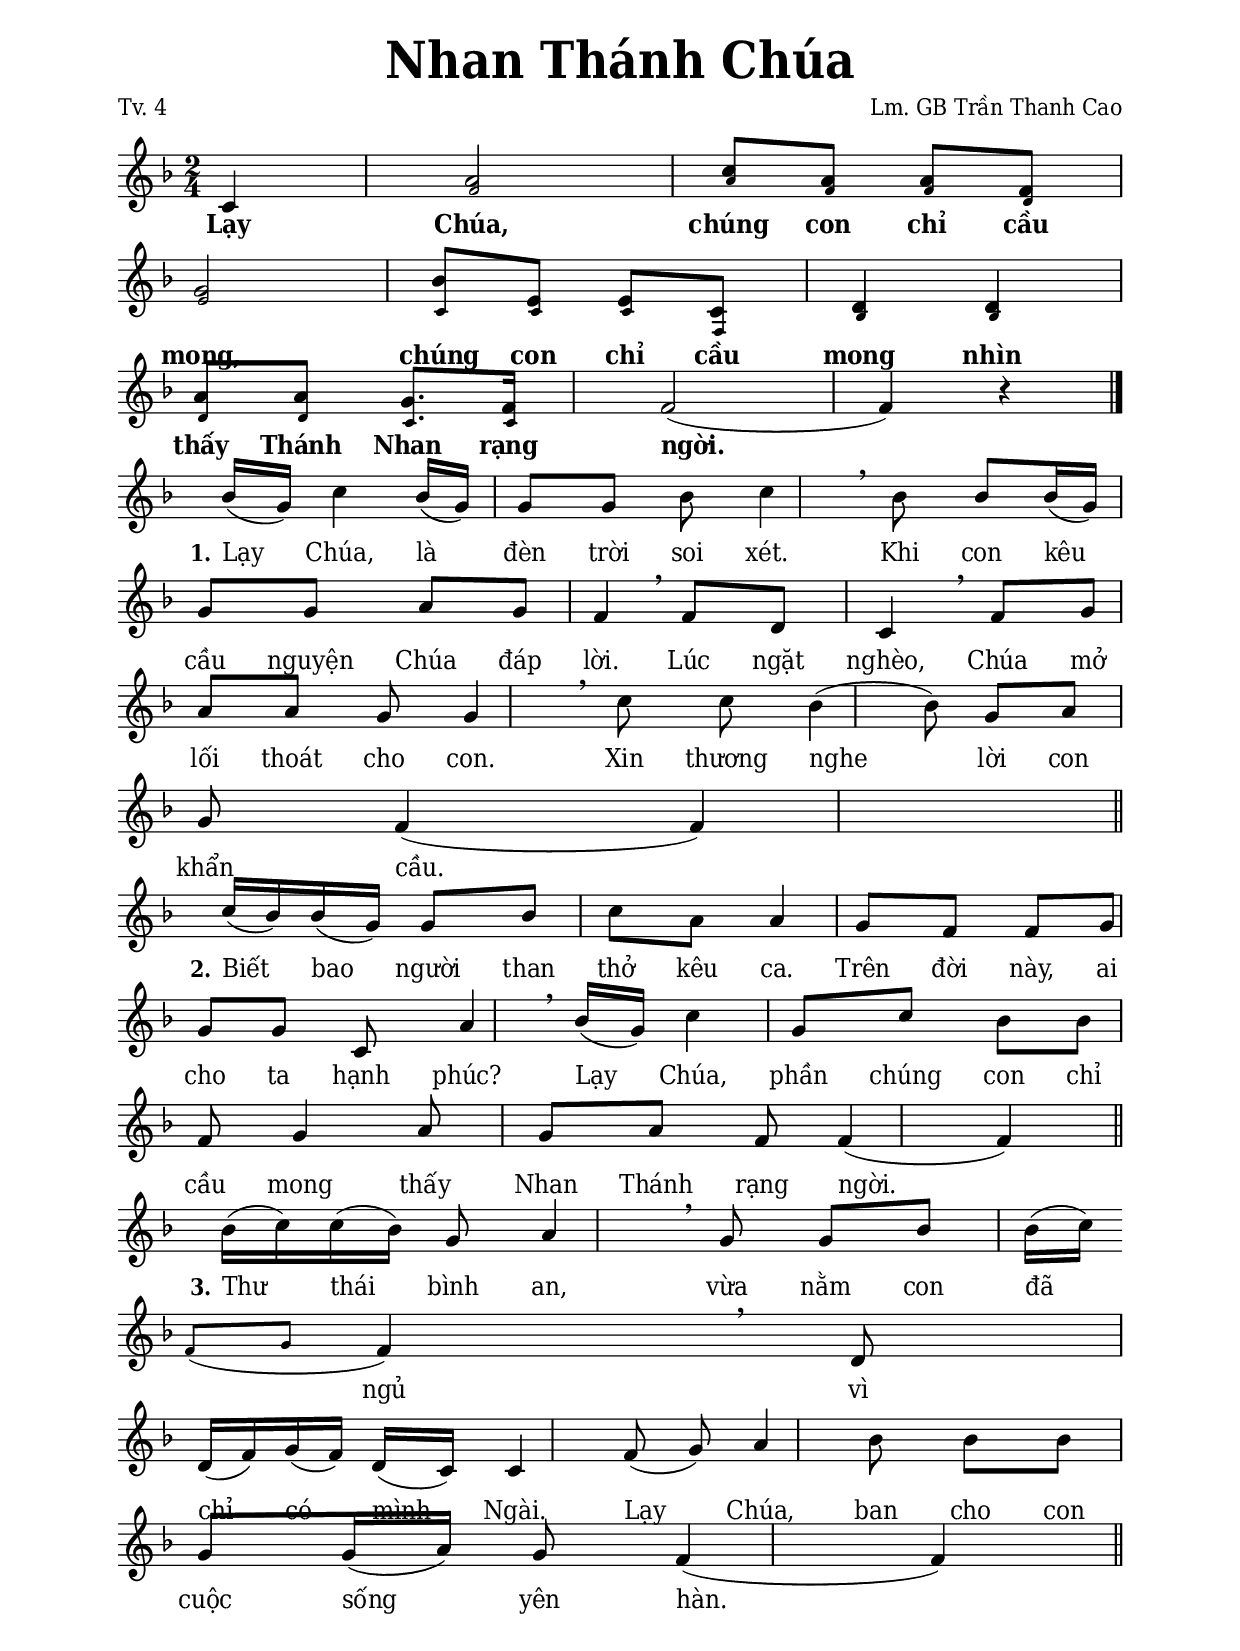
% Cài đặt chung
\version "2.22.1"
\include "english.ly"

\header {
  title = \markup { \fontsize #3 "Nhan Thánh Chúa" }
  poet = "Tv. 4"
  composer = "Lm. GB Trần Thanh Cao"
  arranger = " "
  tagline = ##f
}

% Nhạc điệp khúc
nhacDiepKhucSop = \relative c' {
  \partial 4 c4 |
  a'2 |
  c8 a a f |
  g2 |
  bf8 e, e c |
  d4 d |
  a'8 a g8. f16 |
  f2 ( |
  f4) r4 \bar "|."
}

nhacDiepKhucBas = \relative c' {
  \skip 4
  f2 |
  a8 f f d |
  e2 |
  c8 c c f, |
  bf4 bf |
  d8 d c8. c16 |
  f2 ( |
  f4) r
}

% Nhạc phiên khúc
nhacPhienKhucMot = \relative c'' {
  bf16 (g) c4 bf16 (g) g8 g bf c4 \breathe
  bf8 bf bf16 (g) g8 g a g f4 \breathe
  f8 d c4 \breathe
  f8 g a a g g4 \breathe
  c8 c bf4 (bf8) 
  g a g f4 (f) \bar "||"
}

nhacPhienKhucHai = \relative c'' {
  c16 (bf) bf (g) g8 bf c a a4 g8 f f g g g c, a'4 \breathe
  bf16 (g) c4 g8 c bf bf f g4 a8 g a f f4 (f) \bar "||"
}

nhacPhienKhucBa = \relative c'' {
  bf16 (c) c (bf) g8 a4 \breathe
  g8 g bf bf16 (c) \break
  \slashedGrace { f,8 (g } f4) \breathe
  d8 d16 (f) g (f) d (c) c4 f8 (g) a4 bf8 bf bf
  g g16 (a) g8 f4 (f) \bar "||"
}

% Lời điệp khúc
loiDiepKhuc = \lyricmode {
  Lạy Chúa, chúng con chỉ cầu mong,
  chúng con chỉ cầu mong nhìn thấy Thánh Nhan rạng ngời.
}

% Lời phiên khúc
loiPhienKhucMot = \lyricmode {
  \set stanza = #"1."
  Lạy Chúa, là đèn trời soi xét.
  Khi con kêu cầu nguyện Chúa đáp lời.
  Lúc ngặt nghèo, Chúa mở lối thoát cho con.
  Xin thương nghe lời con khẩn cầu.
}

loiPhienKhucHai = \lyricmode {
  \set stanza = #"2."
  Biết bao người than thở kêu ca.
  Trên đời này, ai cho ta hạnh phúc?
  Lạy Chúa, phần chúng con chỉ cầu mong
  thấy Nhan Thánh rạng ngời.
}

loiPhienKhucBa = \lyricmode {
  \set stanza = #"3."
  Thư thái bình an, vừa nằm con đã ngủ vì chỉ có mình Ngài.
  Lạy Chúa, ban cho con cuộc sống yên hàn.
}


% Dàn trang
\paper {
  #(set-paper-size "a4")
  top-margin = 20\mm
  bottom-margin = 10\mm
  left-margin = 20\mm
  right-margin = 20\mm
  indent = #0
  #(define fonts
    (make-pango-font-tree
      "Deja Vu Serif Condensed"
      "Deja Vu Serif Condensed"
      "Deja Vu Serif Condensed"
      (/ 20 20)))
  page-count = #1
  system-system-spacing = #'((basic-distance . 12)
                             (minimum-distance . 12)
                             (padding . 1))
  score-system-spacing = #'((basic-distance . 12)
                             (minimum-distance . 12)
                             (padding . 1))
}

% Thiết lập tông và nhịp
TongNhip = { \key f \major \time 2/4 }

% Đổi kích thước nốt cho bè phụ
notBePhu =
#(define-music-function (font-size music) (number? ly:music?)
   (for-some-music
     (lambda (m)
       (if (music-is-of-type? m 'rhythmic-event)
           (begin
             (set! (ly:music-property m 'tweaks)
                   (cons `(font-size . ,font-size)
                         (ly:music-property m 'tweaks)))
             #t)
           #f))
     music)
   music)

\score {
  \new ChoirStaff <<
    \new Staff = diepKhuc \with {
        \consists "Merge_rests_engraver"
        %\magnifyStaff #(magstep +1)
        printPartCombineTexts = ##f
      }
      <<
      \new Voice \TongNhip \partCombine 
        \nhacDiepKhucSop
        \notBePhu -3 { \nhacDiepKhucBas }
      \new NullVoice = nhacThamChieu \nhacDiepKhucSop
      \new Lyrics \with {
          \override VerticalAxisGroup.
            nonstaff-relatedstaff-spacing.padding = #0.5
          \override VerticalAxisGroup.
            nonstaff-unrelatedstaff-spacing.padding = #1
        }
        \lyricsto nhacThamChieu \loiDiepKhuc
      >>
  >>
  \layout {
    \override Lyrics.LyricText.font-series = #'bold
    %\override Lyrics.LyricText.font-size = #+2
    \override Lyrics.LyricSpace.minimum-distance = #3
    \override Score.BarNumber.break-visibility = ##(#f #f #f)
    \override Score.SpacingSpanner.uniform-stretching = ##t
  }
}

\score {
  \new ChoirStaff <<
    \new Staff = phienKhuc \with {
        %\magnifyStaff #(magstep +1)
      }
      <<
      \new Voice = beSop {
        \key f \major \time 2/4 \nhacPhienKhucMot
      }
    >>
    \new Lyrics \with {
          \override VerticalAxisGroup.
            nonstaff-relatedstaff-spacing.padding = #1
          \override VerticalAxisGroup.
            nonstaff-unrelatedstaff-spacing.padding = #1
        }
        \lyricsto beSop \loiPhienKhucMot
  >>
  \layout {
    \override Staff.TimeSignature.transparent = ##t
    %\override Lyrics.LyricText.font-size = #+2
    \override Lyrics.LyricSpace.minimum-distance = #4
    \override Score.BarNumber.break-visibility = ##(#f #f #f)
    \override Score.SpacingSpanner.uniform-stretching = ##t
    \set Score.barAlways = ##t
    \set Score.defaultBarType = ""
  } 
}

\score {
  \new ChoirStaff <<
    \new Staff = phienKhuc \with {
        %\magnifyStaff #(magstep +1)
      }
      <<
      \new Voice = beSop {
        \key f \major \time 2/4 \nhacPhienKhucHai
      }
    >>
    \new Lyrics \with {
          \override VerticalAxisGroup.
            nonstaff-relatedstaff-spacing.padding = #1
          \override VerticalAxisGroup.
            nonstaff-unrelatedstaff-spacing.padding = #1
        }
        \lyricsto beSop \loiPhienKhucHai
  >>
  \layout {
    \override Staff.TimeSignature.transparent = ##t
    %\override Lyrics.LyricText.font-size = #+2
    \override Lyrics.LyricSpace.minimum-distance = #4
    \override Score.BarNumber.break-visibility = ##(#f #f #f)
    \override Score.SpacingSpanner.uniform-stretching = ##t
    \set Score.barAlways = ##t
    \set Score.defaultBarType = ""
  } 
}

\score {
  \new ChoirStaff <<
    \new Staff = phienKhuc \with {
        %\magnifyStaff #(magstep +1)
      }
      <<
      \new Voice = beSop {
        \key f \major \time 2/4 \nhacPhienKhucBa
      }
    >>
    \new Lyrics \with {
          \override VerticalAxisGroup.
            nonstaff-relatedstaff-spacing.padding = #1
          \override VerticalAxisGroup.
            nonstaff-unrelatedstaff-spacing.padding = #1
        }
        \lyricsto beSop \loiPhienKhucBa
  >>
  \layout {
    \override Staff.TimeSignature.transparent = ##t
    %\override Lyrics.LyricText.font-size = #+2
    \override Lyrics.LyricSpace.minimum-distance = #5
    \override Score.BarNumber.break-visibility = ##(#f #f #f)
    \override Score.SpacingSpanner.uniform-stretching = ##t
    \set Score.barAlways = ##t
    \set Score.defaultBarType = ""
  } 
}
